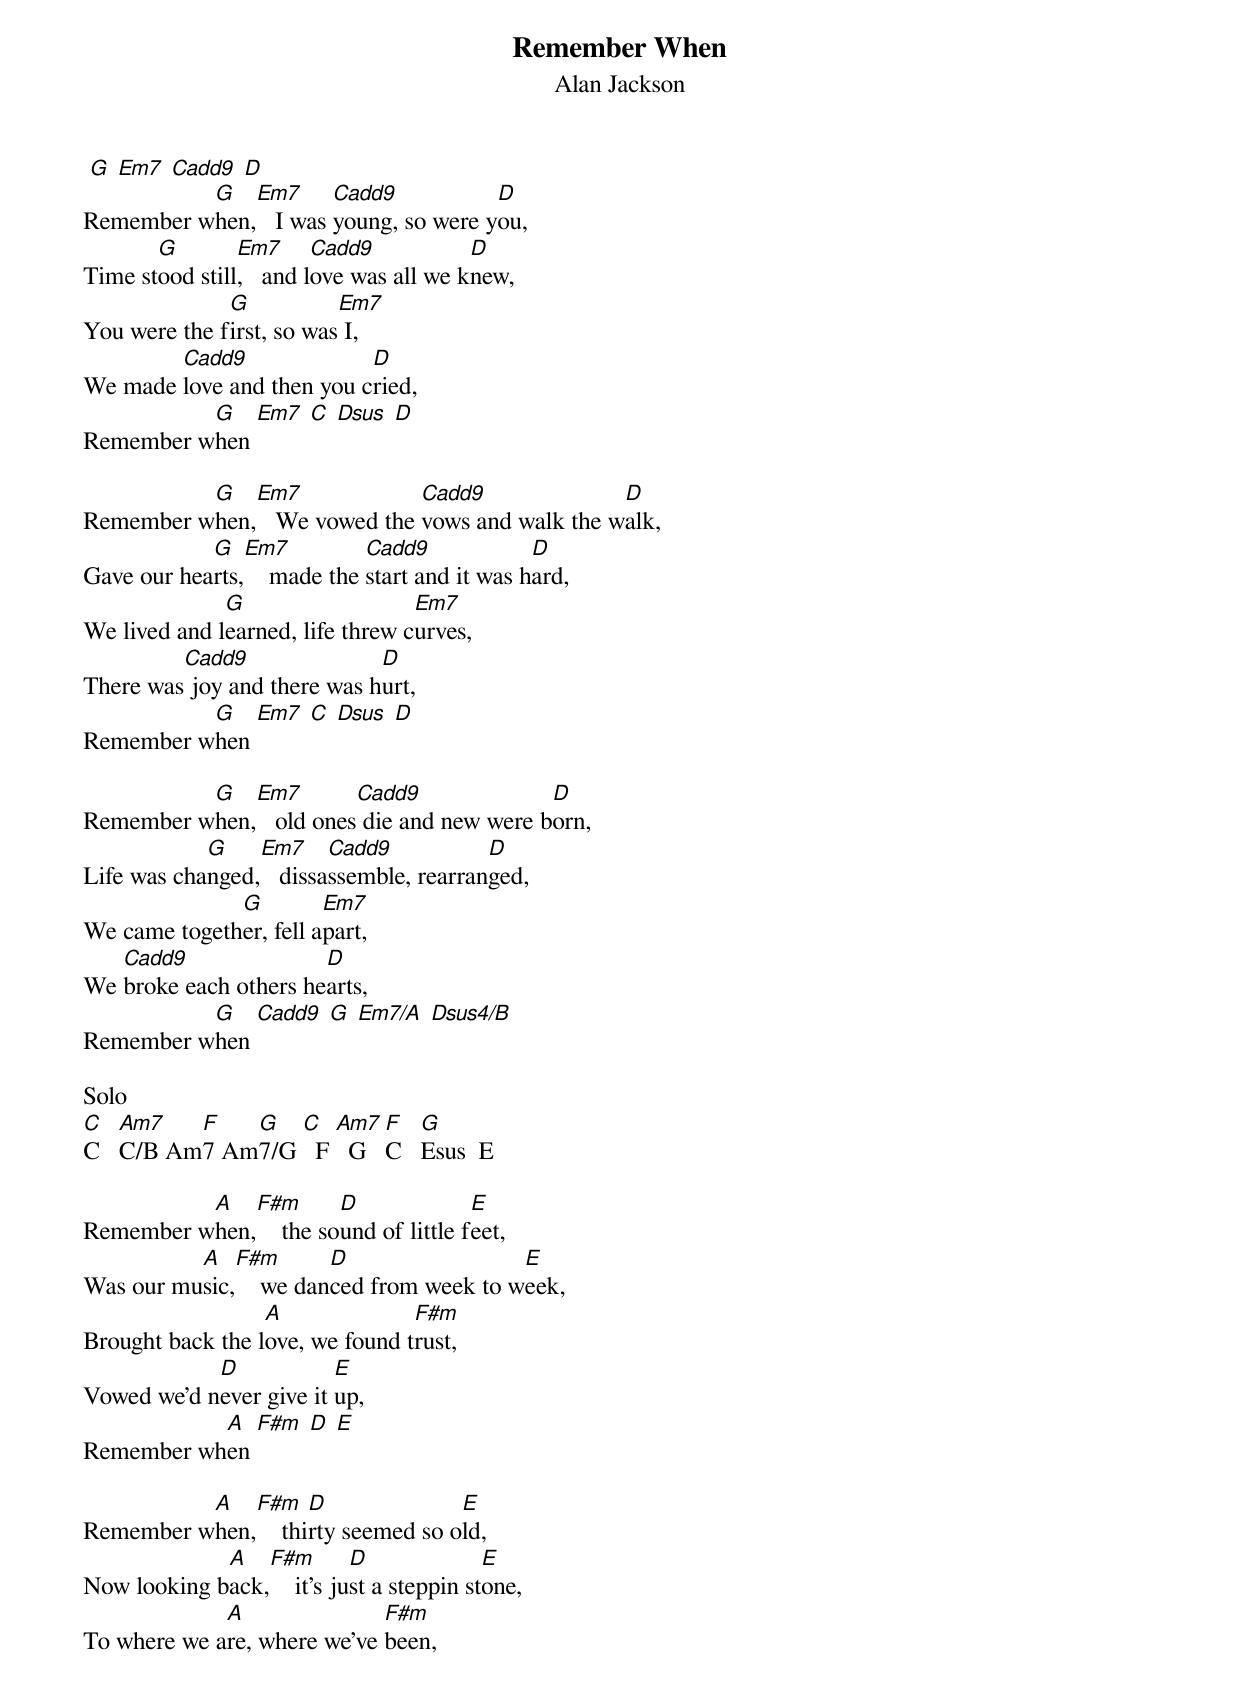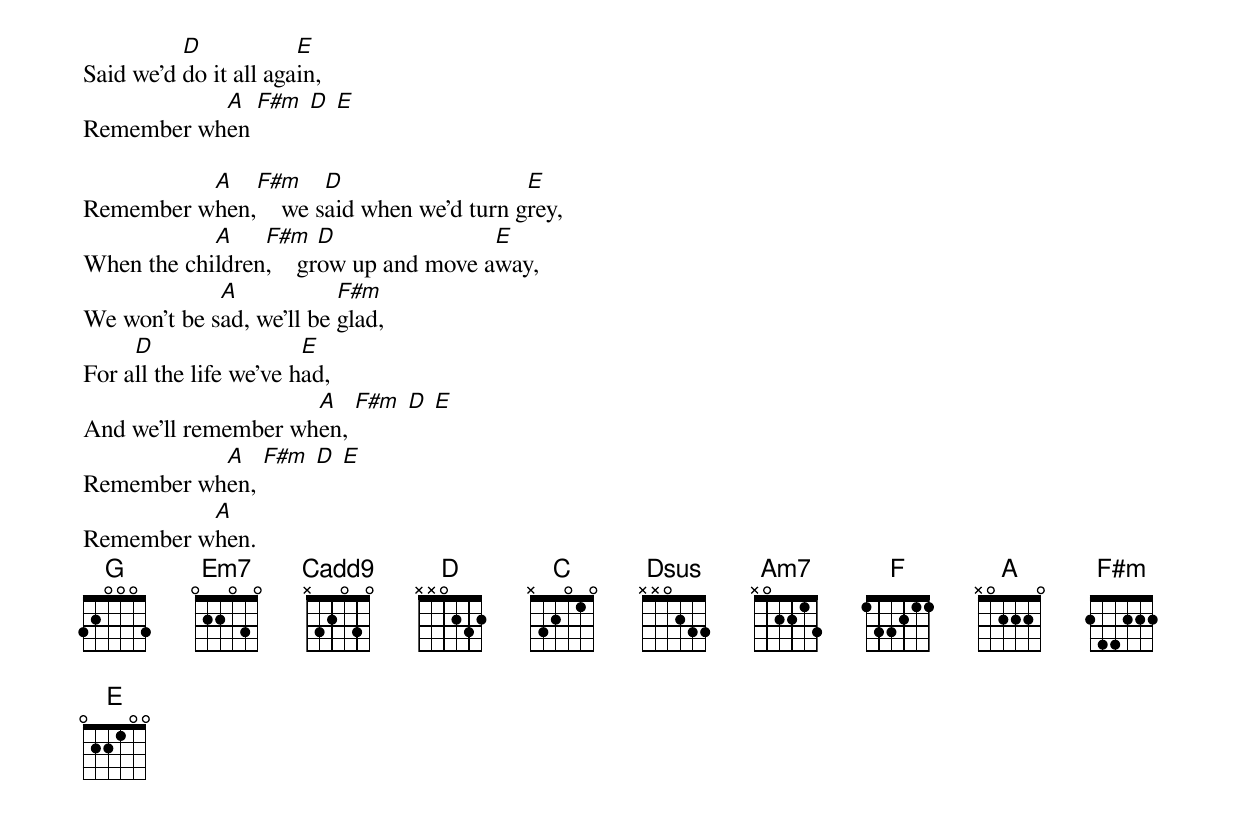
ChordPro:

{title:Remember When}
{subtitle:Alan Jackson}

 [G] [Em7] [Cadd9] [D]
Remember w[G]hen,[Em7]   I was [Cadd9]young, so were y[D]ou,
Time st[G]ood still[Em7],   and l[Cadd9]ove was all we k[D]new,
You were the f[G]irst, so was[Em7] I,
We made [Cadd9]love and then you c[D]ried,
Remember w[G]hen [Em7] [C] [Dsus] [D]

Remember w[G]hen,[Em7]   We vowed the [Cadd9]vows and walk the w[D]alk,
Gave our hea[G]rts,[Em7]    made the [Cadd9]start and it was h[D]ard,
We lived and l[G]earned, life threw c[Em7]urves,
There was[Cadd9] joy and there was h[D]urt,
Remember w[G]hen [Em7] [C] [Dsus] [D]

Remember w[G]hen,[Em7]   old ones[Cadd9] die and new were b[D]orn,
Life was cha[G]nged,[Em7]   dissa[Cadd9]ssemble, rearran[D]ged,
We came togeth[G]er, fell a[Em7]part,
We [Cadd9]broke each others he[D]arts,
Remember w[G]hen [Cadd9] [G] [Em7/A] [Dsus4/B]

Solo
[C]C   [Am7]C/B Am[F]7 Am[G]7/G [C]  F [Am7]  G   [F]C   [G]Esus  E

Remember w[A]hen,[F#m]    the so[D]und of little f[E]eet,
Was our mu[A]sic,[F#m]    we dan[D]ced from week to w[E]eek,
Brought back the l[A]ove, we found t[F#m]rust,
Vowed we'd n[D]ever give it [E]up,
Remember wh[A]en [F#m] [D] [E]

Remember w[A]hen,[F#m]    thi[D]rty seemed so o[E]ld,
Now looking b[A]ack,[F#m]    it's ju[D]st a steppin st[E]one,
To where we a[A]re, where we've [F#m]been,
Said we'd [D]do it all aga[E]in,
Remember wh[A]en [F#m] [D] [E]

Remember w[A]hen,[F#m]    we s[D]aid when we'd turn g[E]rey,
When the chi[A]ldren[F#m],    gr[D]ow up and move a[E]way,
We won't be s[A]ad, we'll be [F#m]glad,
For a[D]ll the life we've h[E]ad,
And we'll remember wh[A]en, [F#m] [D] [E]
Remember wh[A]en, [F#m] [D] [E]
Remember w[A]hen.
